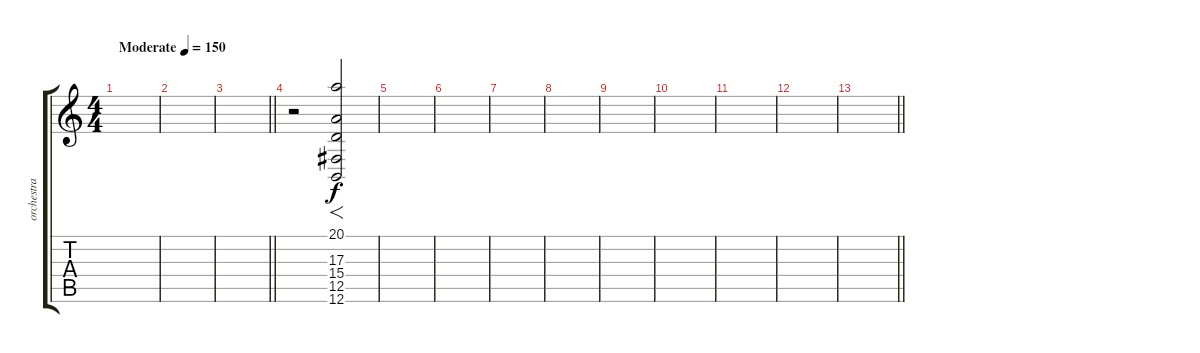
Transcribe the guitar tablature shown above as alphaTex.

\track ("orchestra" "orchestra") {instrument reversecymbal}
\staff {score tabs}
\tuning (Db4 Ab3 E3 B2 Gb2 B1) {hide}
\ts (4 4)
\tempo (150 "Moderate")
\clef g2
\ks c
|
|
\barLineRight lightlight
|
r.2 (20.1 17.3 15.4 12.5 12.6).2{f} |
|
|
|
|
|
|
|
|
\barLineRight lightlight
